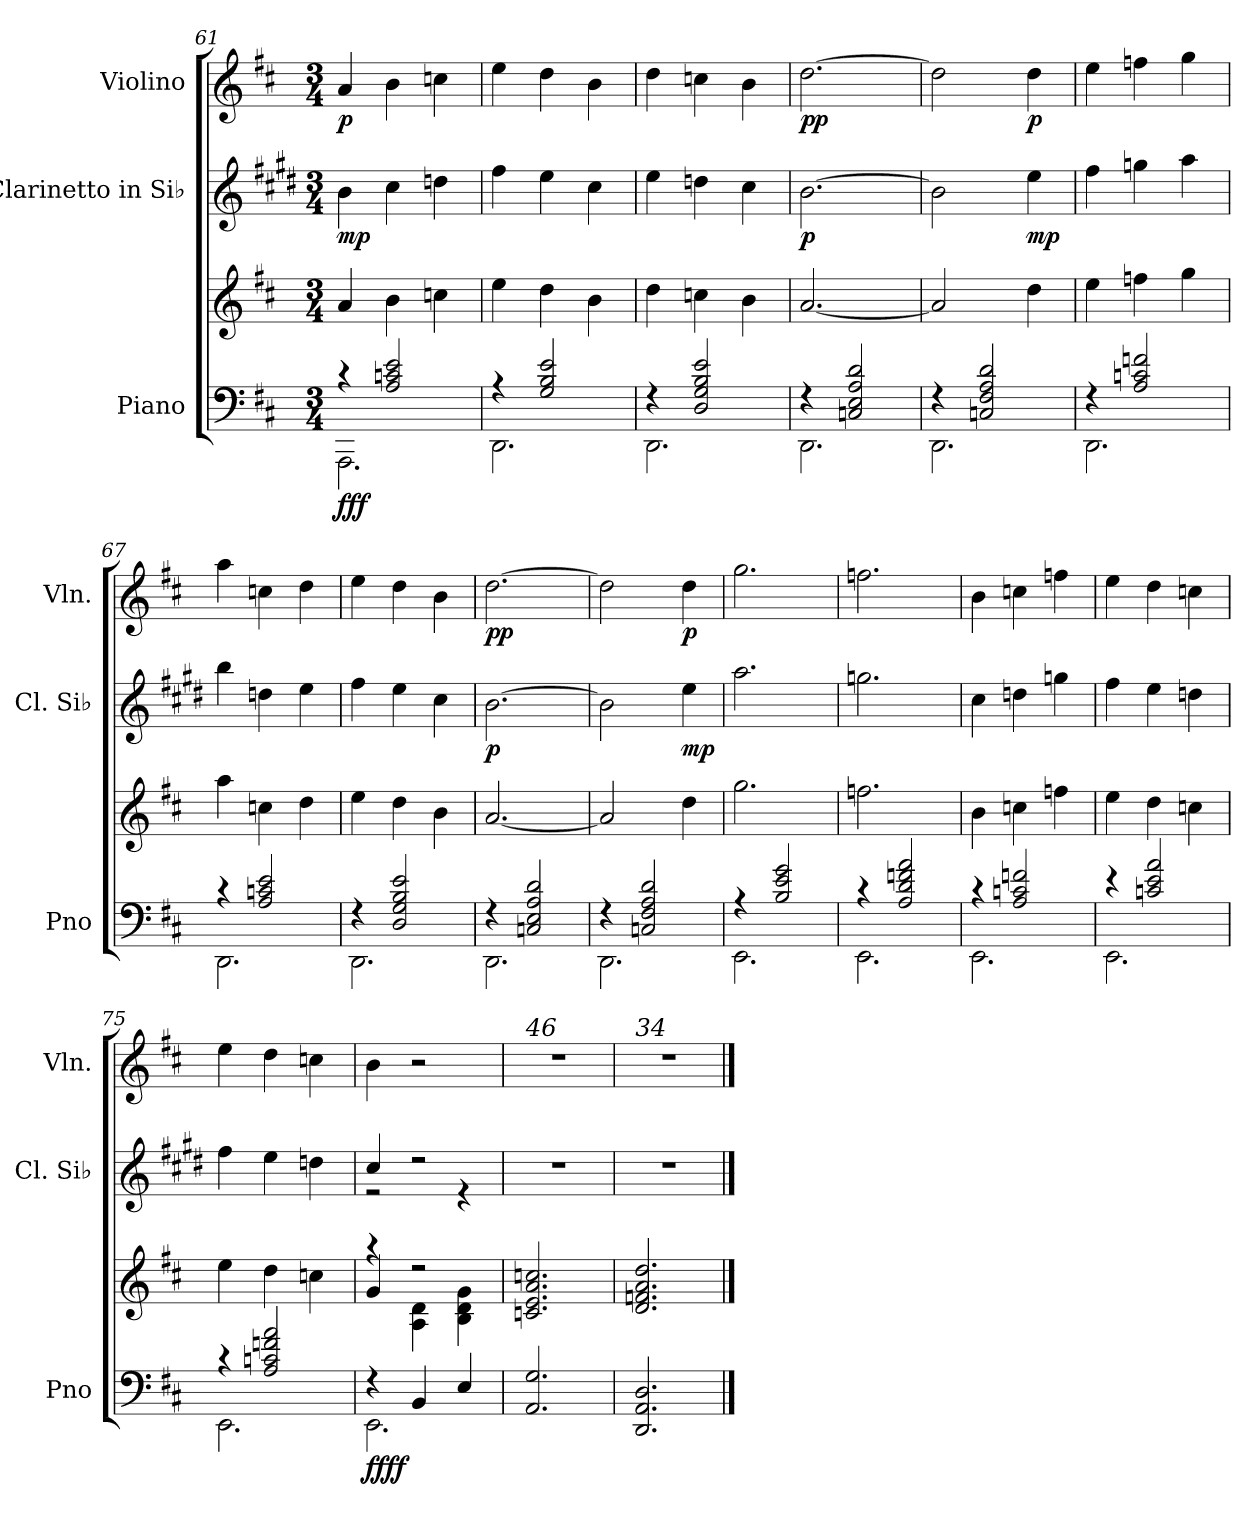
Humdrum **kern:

**kern	**kern	**dynam	**kern	**dynam	**kern	**dynam
*part3	*part3	*part3	*part2	*part2	*part1	*part1
*staff4	*staff3	*staff3/4	*staff2	*staff2	*staff1	*staff1
*I"Piano	*	*	*I"Clarinetto in Si♭	*	*I"Violino	*
*I'Pno	*	*	*I'Cl. Si♭	*	*I'Vln.	*
*clefF4	*clefG2	*	*clefG2	*	*clefG2	*
*	*	*	*ITrd1c2	*	*	*
*k[f#c#]	*k[f#c#]	*	*k[f#c#]	*	*k[f#c#]	*
*M3/4	*M3/4	*	*M3/4	*	*M3/4	*
=61	=61	=61	=61	=61	=61	=61
*^	*	*	*	*	*	*
!	!	!	!LO:DY:b=2	!	!	!	!
!	!	!	!LO:DY:n=1:b=2	!	!	!	!
!	!	!	!LO:DY:n=2:b=2	!	!LO:DY:b	!	!LO:DY:b
4r	2.AAA\	4a/	f f f	4a\	mp	4a/	p
2A/ 2cn/ 2e/	.	4b\	.	4b\	.	4b\	.
.	.	4ccn\	.	4ccn\	.	4ccn\	.
=62	=62	=62	=62	=62	=62	=62	=62
4r	2.DD\	4ee\	.	4ee\	.	4ee\	.
2G/ 2B/ 2e/	.	4dd\	.	4dd\	.	4dd\	.
.	.	4b\	.	4b\	.	4b\	.
!!LO:PB:g=z
=63	=63	=63	=63	=63	=63	=63	=63
4r	2.DD\	4dd\	.	4dd\	.	4dd\	.
2D/ 2G/ 2B/ 2e/	.	4ccn\	.	4ccn\	.	4ccn\	.
.	.	4b\	.	4b\	.	4b\	.
=64	=64	=64	=64	=64	=64	=64	=64
!	!	!	!	!	!LO:DY:b	!	!LO:DY:b
4r	2.DD\	[2.a/	.	[2.a\	p	[2.dd\	pp
2Cn/ 2E/ 2A/ 2d/	.	.	.	.	.	.	.
=65	=65	=65	=65	=65	=65	=65	=65
4r	2.DD\	2a/]	.	2a\]	.	2dd\]	.
2Cn/ 2F#/ 2A/ 2d/	.	.	.	.	.	.	.
!	!	!	!	!	!LO:DY:b	!	!LO:DY:b
.	.	4dd\	.	4dd\	mp	4dd\	p
=66	=66	=66	=66	=66	=66	=66	=66
4r	2.DD\	4ee\	.	4ee\	.	4ee\	.
2A/ 2cn/ 2fn/	.	4ffn\	.	4ffn\	.	4ffn\	.
.	.	4gg\	.	4gg\	.	4gg\	.
=67	=67	=67	=67	=67	=67	=67	=67
4r	2.DD\	4aa\	.	4aa\	.	4aa\	.
2A/ 2cn/ 2e/	.	4ccn\	.	4ccn\	.	4ccn\	.
.	.	4dd\	.	4dd\	.	4dd\	.
!!LO:LB:g=z
=68	=68	=68	=68	=68	=68	=68	=68
4r	2.DD\	4ee\	.	4ee\	.	4ee\	.
2D/ 2G/ 2B/ 2e/	.	4dd\	.	4dd\	.	4dd\	.
.	.	4b\	.	4b\	.	4b\	.
=69	=69	=69	=69	=69	=69	=69	=69
!	!	!	!	!	!LO:DY:b	!	!LO:DY:b
4r	2.DD\	[2.a/	.	[2.a\	p	[2.dd\	pp
2Cn/ 2E/ 2A/ 2d/	.	.	.	.	.	.	.
=70	=70	=70	=70	=70	=70	=70	=70
4r	2.DD\	2a/]	.	2a\]	.	2dd\]	.
2Cn/ 2F#/ 2A/ 2d/	.	.	.	.	.	.	.
!	!	!	!	!	!LO:DY:b	!	!LO:DY:b
.	.	4dd\	.	4dd\	mp	4dd\	p
=71	=71	=71	=71	=71	=71	=71	=71
4r	2.EE\	2.gg\	.	2.gg\	.	2.gg\	.
2B/ 2e/ 2g/	.	.	.	.	.	.	.
=72	=72	=72	=72	=72	=72	=72	=72
4r	2.EE\	2.ffn\	.	2.ffn\	.	2.ffn\	.
2A/ 2d/ 2fn/ 2a/	.	.	.	.	.	.	.
=73	=73	=73	=73	=73	=73	=73	=73
4r	2.EE\	4b\	.	4b\	.	4b\	.
2A/ 2cn/ 2fn/	.	4ccn\	.	4ccn\	.	4ccn\	.
.	.	4ffn\	.	4ffn\	.	4ffn\	.
!!LO:LB:g=z
=74	=74	=74	=74	=74	=74	=74	=74
4r	2.EE\	4ee\	.	4ee\	.	4ee\	.
2cn/ 2e/ 2a/	.	4dd\	.	4dd\	.	4dd\	.
.	.	4ccn\	.	4ccn\	.	4ccn\	.
=75	=75	=75	=75	=75	=75	=75	=75
4r	2.EE\	4ee\	.	4ee\	.	4ee\	.
2A/ 2cn/ 2fn/ 2a/	.	4dd\	.	4dd\	.	4dd\	.
.	.	4ccn\	.	4ccn\	.	4ccn\	.
=76	=76	=76	=76	=76	=76	=76	=76
*	*	*^	*	*^	*	*	*
!	!	!	!	!LO:DY:b=2	!	!	!	!	!
!	!	!	!	!LO:DY:n=1:b=2	!	!	!	!	!
4r	2.EE\	4g/	4raa	ff ff	4b/	2r	.	4b\	.
4BB/	.	2r	4A\ 4d\	.	2r	.	.	2r	.
4E/	.	.	4B\ 4d\ 4g\	.	.	4r	.	.	.
*v	*v	*	*	*	*	*	*	*	*
=77	=77	=77	=77	=77	=77	=77	=77	=77
!	!	!	!	!	!	!	!LO:TX:a:i:t=46	!
*	*v	*v	*	*	*	*	*	*
*	*	*	*v	*v	*	*	*
2.AA/ 2.G/	2.cn/ 2.e/ 2.a/ 2.ccn/	.	2.r	.	2.r	.
=78	=78	=78	=78	=78	=78	=78
!	!	!	!	!	!LO:TX:a:i:t=34	!
2.DD/ 2.AA/ 2.D/	2.d/ 2.fn/ 2.a/ 2.dd/	.	2.r	.	2.r	.
==	==	==	==	==	==	==
*-	*-	*-	*-	*-	*-	*-
